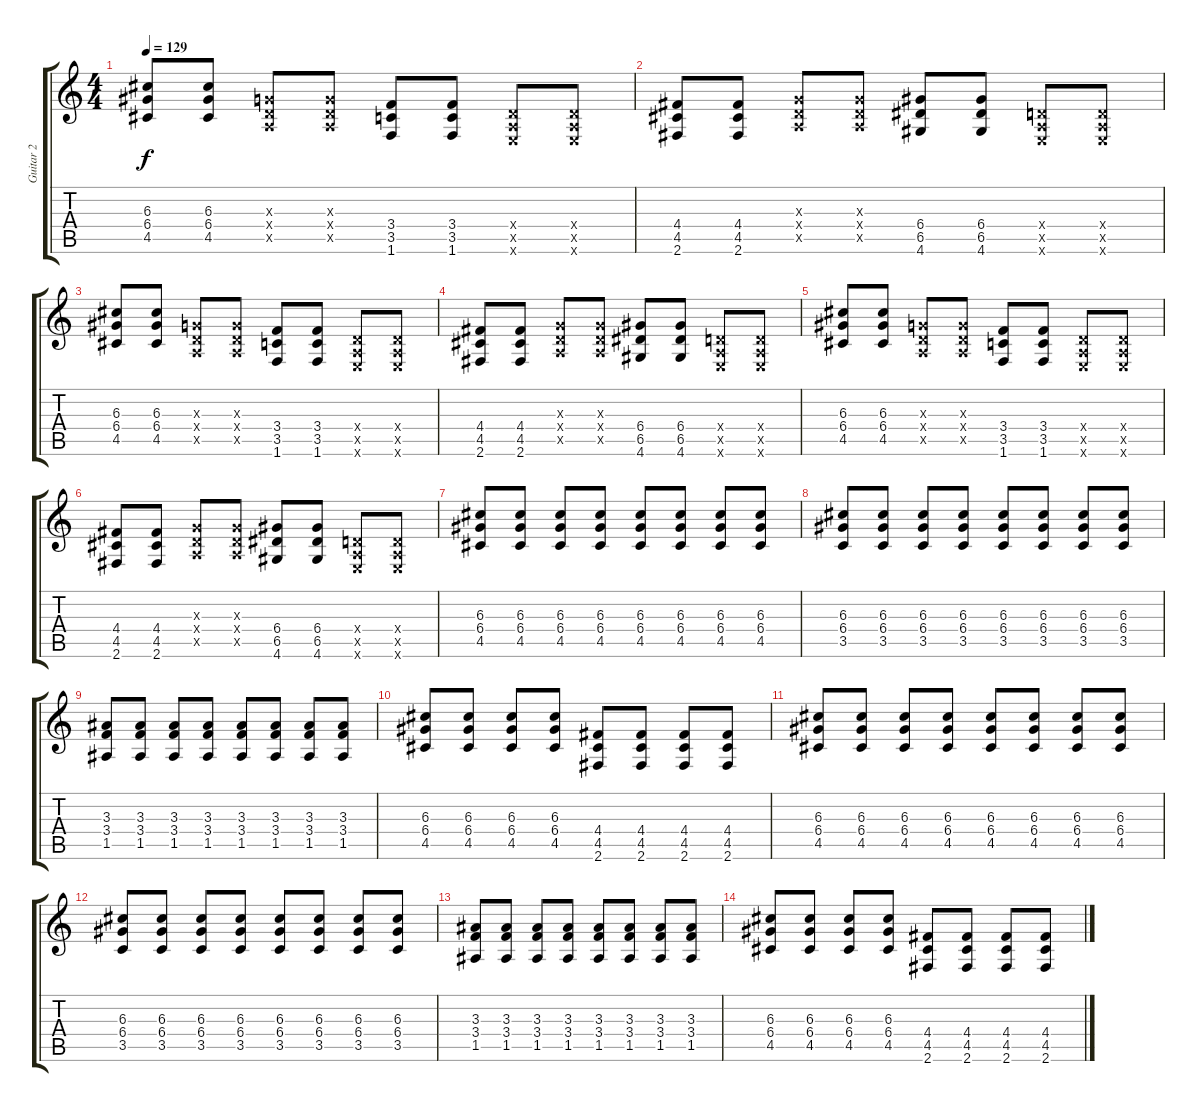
\track ("Guitar 2" "Guitar 2") {instrument distortionguitar}
\staff {score tabs}
\tuning (E4 B3 G3 D3 A2 E2) {hide}
\ts (4 4)
\tempo 129
\clef g2
\ks c
(6.3 6.4 4.5).8{dy f} (6.3 6.4 4.5).8 (0.3{x} 0.4{x} 0.5{x}).8 (0.3{x} 0.4{x} 0.5{x}).8 (3.4 3.5 1.6).8 (3.4 3.5 1.6).8 (0.4{x} 0.5{x} 0.6{x}).8 (0.4{x} 0.5{x} 0.6{x}).8 |
(4.4 4.5 2.6).8 (4.4 4.5 2.6).8 (0.3{x} 0.4{x} 0.5{x}).8 (0.3{x} 0.4{x} 0.5{x}).8 (6.4 6.5 4.6).8 (6.4 6.5 4.6).8 (0.4{x} 0.5{x} 0.6{x}).8 (0.4{x} 0.5{x} 0.6{x}).8 |
(6.3 6.4 4.5).8 (6.3 6.4 4.5).8 (0.3{x} 0.4{x} 0.5{x}).8 (0.3{x} 0.4{x} 0.5{x}).8 (3.4 3.5 1.6).8 (3.4 3.5 1.6).8 (0.4{x} 0.5{x} 0.6{x}).8 (0.4{x} 0.5{x} 0.6{x}).8 |
(4.4 4.5 2.6).8 (4.4 4.5 2.6).8 (0.3{x} 0.4{x} 0.5{x}).8 (0.3{x} 0.4{x} 0.5{x}).8 (6.4 6.5 4.6).8 (6.4 6.5 4.6).8 (0.4{x} 0.5{x} 0.6{x}).8 (0.4{x} 0.5{x} 0.6{x}).8 |
(6.3 6.4 4.5).8 (6.3 6.4 4.5).8 (0.3{x} 0.4{x} 0.5{x}).8 (0.3{x} 0.4{x} 0.5{x}).8 (3.4 3.5 1.6).8 (3.4 3.5 1.6).8 (0.4{x} 0.5{x} 0.6{x}).8 (0.4{x} 0.5{x} 0.6{x}).8 |
(4.4 4.5 2.6).8 (4.4 4.5 2.6).8 (0.3{x} 0.4{x} 0.5{x}).8 (0.3{x} 0.4{x} 0.5{x}).8 (6.4 6.5 4.6).8 (6.4 6.5 4.6).8 (0.4{x} 0.5{x} 0.6{x}).8 (0.4{x} 0.5{x} 0.6{x}).8 |
(6.3 6.4 4.5).8 (6.3 6.4 4.5).8 (6.3 6.4 4.5).8 (6.3 6.4 4.5).8 (6.3 6.4 4.5).8 (6.3 6.4 4.5).8 (6.3 6.4 4.5).8 (6.3 6.4 4.5).8 |
(6.3 6.4 3.5).8 (6.3 6.4 3.5).8 (6.3 6.4 3.5).8 (6.3 6.4 3.5).8 (6.3 6.4 3.5).8 (6.3 6.4 3.5).8 (6.3 6.4 3.5).8 (6.3 6.4 3.5).8 |
(3.3 3.4 1.5).8 (3.3 3.4 1.5).8 (3.3 3.4 1.5).8 (3.3 3.4 1.5).8 (3.3 3.4 1.5).8 (3.3 3.4 1.5).8 (3.3 3.4 1.5).8 (3.3 3.4 1.5).8 |
(6.3 6.4 4.5).8 (6.3 6.4 4.5).8 (6.3 6.4 4.5).8 (6.3 6.4 4.5).8 (4.4 4.5 2.6).8 (4.4 4.5 2.6).8 (4.4 4.5 2.6).8 (4.4 4.5 2.6).8 |
(6.3 6.4 4.5).8 (6.3 6.4 4.5).8 (6.3 6.4 4.5).8 (6.3 6.4 4.5).8 (6.3 6.4 4.5).8 (6.3 6.4 4.5).8 (6.3 6.4 4.5).8 (6.3 6.4 4.5).8 |
(6.3 6.4 3.5).8 (6.3 6.4 3.5).8 (6.3 6.4 3.5).8 (6.3 6.4 3.5).8 (6.3 6.4 3.5).8 (6.3 6.4 3.5).8 (6.3 6.4 3.5).8 (6.3 6.4 3.5).8 |
(3.3 3.4 1.5).8 (3.3 3.4 1.5).8 (3.3 3.4 1.5).8 (3.3 3.4 1.5).8 (3.3 3.4 1.5).8 (3.3 3.4 1.5).8 (3.3 3.4 1.5).8 (3.3 3.4 1.5).8 |
(6.3 6.4 4.5).8 (6.3 6.4 4.5).8 (6.3 6.4 4.5).8 (6.3 6.4 4.5).8 (4.4 4.5 2.6).8 (4.4 4.5 2.6).8 (4.4 4.5 2.6).8 (4.4 4.5 2.6).8
